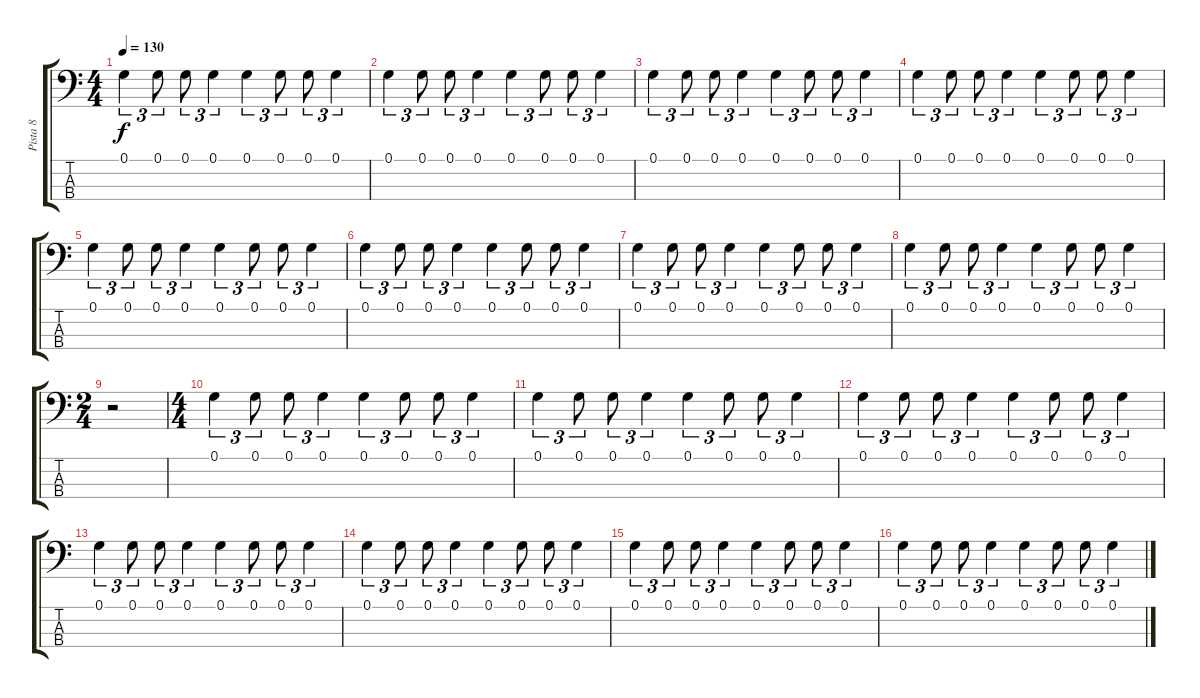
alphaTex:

\track ("Pista 8" "Pista 8") {instrument electricbasspick}
\staff {score tabs}
\tuning (G2 D2 A1 E1) {hide}
\ts (4 4)
\tempo 130
\clef f4
\ks c
0.1.4{tu (3 2) dy f} 0.1.8{tu (3 2)} 0.1.8{tu (3 2)} 0.1.4{tu (3 2)} 0.1.4{tu (3 2)} 0.1.8{tu (3 2)} 0.1.8{tu (3 2)} 0.1.4{tu (3 2)} |
0.1.4{tu (3 2)} 0.1.8{tu (3 2)} 0.1.8{tu (3 2)} 0.1.4{tu (3 2)} 0.1.4{tu (3 2)} 0.1.8{tu (3 2)} 0.1.8{tu (3 2)} 0.1.4{tu (3 2)} |
0.1.4{tu (3 2)} 0.1.8{tu (3 2)} 0.1.8{tu (3 2)} 0.1.4{tu (3 2)} 0.1.4{tu (3 2)} 0.1.8{tu (3 2)} 0.1.8{tu (3 2)} 0.1.4{tu (3 2)} |
0.1.4{tu (3 2)} 0.1.8{tu (3 2)} 0.1.8{tu (3 2)} 0.1.4{tu (3 2)} 0.1.4{tu (3 2)} 0.1.8{tu (3 2)} 0.1.8{tu (3 2)} 0.1.4{tu (3 2)} |
0.1.4{tu (3 2)} 0.1.8{tu (3 2)} 0.1.8{tu (3 2)} 0.1.4{tu (3 2)} 0.1.4{tu (3 2)} 0.1.8{tu (3 2)} 0.1.8{tu (3 2)} 0.1.4{tu (3 2)} |
0.1.4{tu (3 2)} 0.1.8{tu (3 2)} 0.1.8{tu (3 2)} 0.1.4{tu (3 2)} 0.1.4{tu (3 2)} 0.1.8{tu (3 2)} 0.1.8{tu (3 2)} 0.1.4{tu (3 2)} |
0.1.4{tu (3 2)} 0.1.8{tu (3 2)} 0.1.8{tu (3 2)} 0.1.4{tu (3 2)} 0.1.4{tu (3 2)} 0.1.8{tu (3 2)} 0.1.8{tu (3 2)} 0.1.4{tu (3 2)} |
0.1.4{tu (3 2)} 0.1.8{tu (3 2)} 0.1.8{tu (3 2)} 0.1.4{tu (3 2)} 0.1.4{tu (3 2)} 0.1.8{tu (3 2)} 0.1.8{tu (3 2)} 0.1.4{tu (3 2)} |
\ts (2 4)
r.2 |
\ts (4 4)
0.1.4{tu (3 2)} 0.1.8{tu (3 2)} 0.1.8{tu (3 2)} 0.1.4{tu (3 2)} 0.1.4{tu (3 2)} 0.1.8{tu (3 2)} 0.1.8{tu (3 2)} 0.1.4{tu (3 2)} |
0.1.4{tu (3 2)} 0.1.8{tu (3 2)} 0.1.8{tu (3 2)} 0.1.4{tu (3 2)} 0.1.4{tu (3 2)} 0.1.8{tu (3 2)} 0.1.8{tu (3 2)} 0.1.4{tu (3 2)} |
0.1.4{tu (3 2)} 0.1.8{tu (3 2)} 0.1.8{tu (3 2)} 0.1.4{tu (3 2)} 0.1.4{tu (3 2)} 0.1.8{tu (3 2)} 0.1.8{tu (3 2)} 0.1.4{tu (3 2)} |
0.1.4{tu (3 2)} 0.1.8{tu (3 2)} 0.1.8{tu (3 2)} 0.1.4{tu (3 2)} 0.1.4{tu (3 2)} 0.1.8{tu (3 2)} 0.1.8{tu (3 2)} 0.1.4{tu (3 2)} |
0.1.4{tu (3 2)} 0.1.8{tu (3 2)} 0.1.8{tu (3 2)} 0.1.4{tu (3 2)} 0.1.4{tu (3 2)} 0.1.8{tu (3 2)} 0.1.8{tu (3 2)} 0.1.4{tu (3 2)} |
0.1.4{tu (3 2)} 0.1.8{tu (3 2)} 0.1.8{tu (3 2)} 0.1.4{tu (3 2)} 0.1.4{tu (3 2)} 0.1.8{tu (3 2)} 0.1.8{tu (3 2)} 0.1.4{tu (3 2)} |
0.1.4{tu (3 2)} 0.1.8{tu (3 2)} 0.1.8{tu (3 2)} 0.1.4{tu (3 2)} 0.1.4{tu (3 2)} 0.1.8{tu (3 2)} 0.1.8{tu (3 2)} 0.1.4{tu (3 2)}
